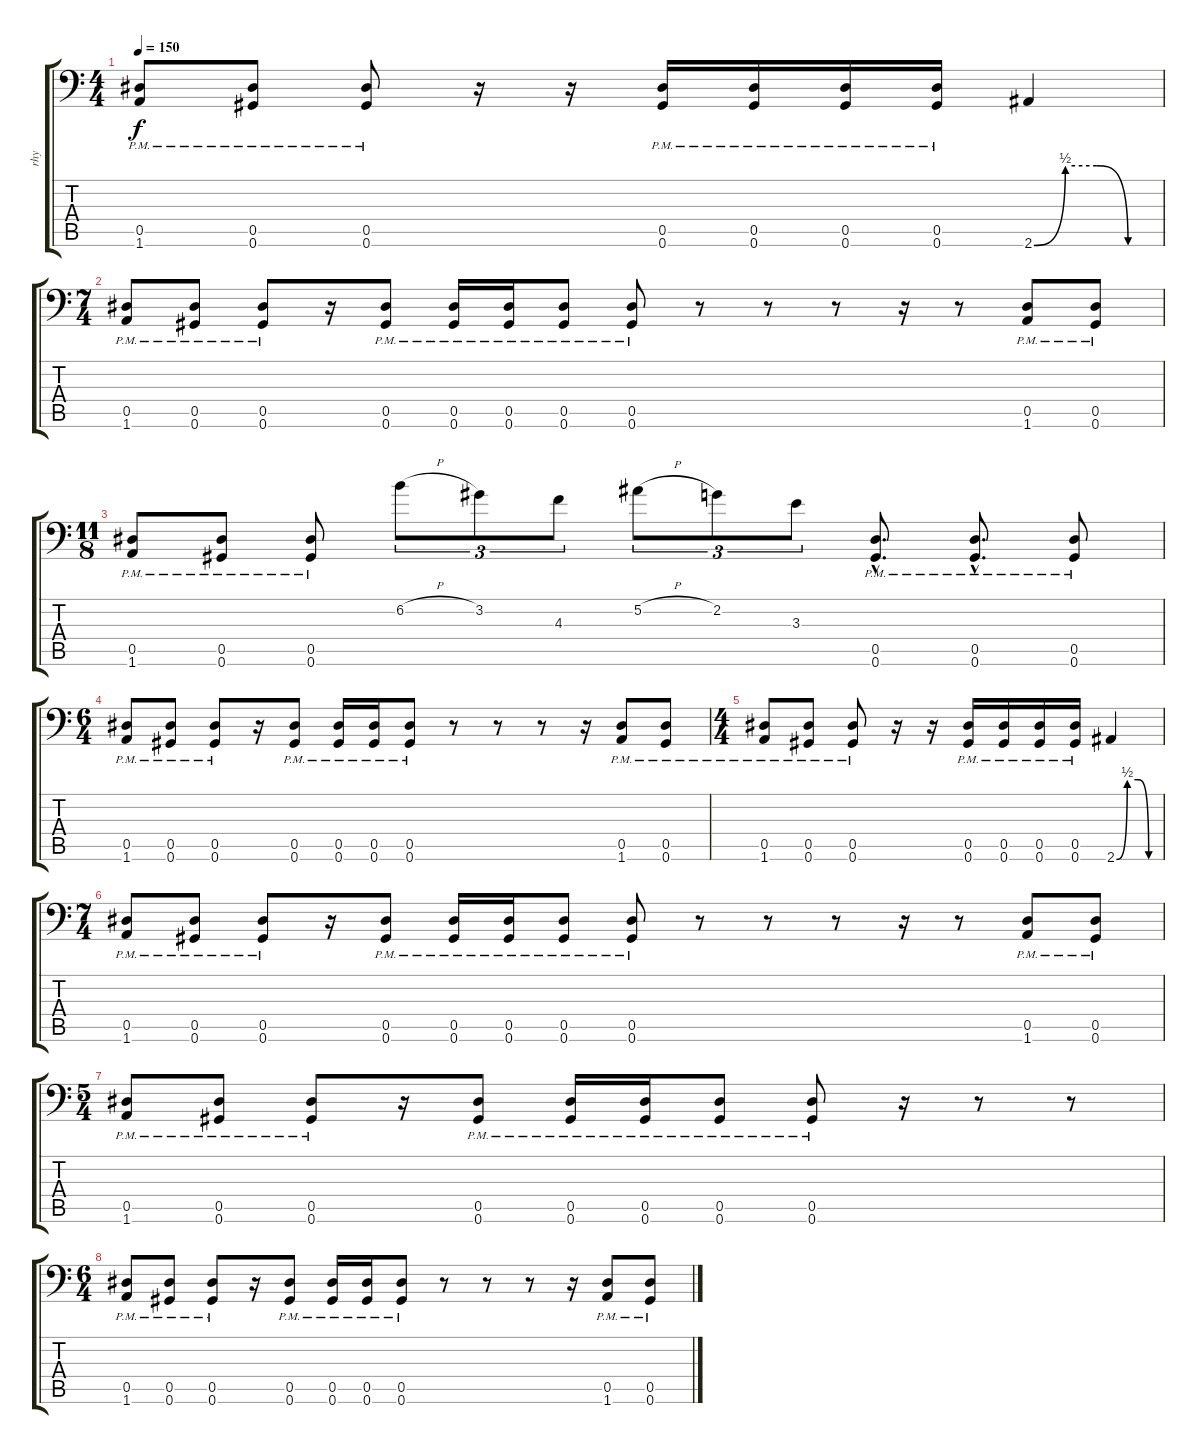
\track ("rhy" "rhy") {instrument distortionguitar}
\staff {score tabs}
\tuning (Bb3 F3 Db3 Ab2 Eb2 Ab1) {hide}
\ts (4 4)
\tempo 150
\clef f4
\ks c
(0.5{pm} 1.6{pm}).8{dy f} (0.5{pm} 0.6{pm}).8 (0.5{pm} 0.6{pm}).8 r.16 r.16 (0.5{pm} 0.6{pm}).16 (0.5{pm} 0.6{pm}).16 (0.5{pm} 0.6{pm}).16 (0.5{pm} 0.6{pm}).16 2.6{be (custom 0 0 15 2 30 2 45 0 60 0)}.4 |
\ts (7 4)
(0.5{pm} 1.6{pm}).8 (0.5{pm} 0.6{pm}).8 (0.5{pm} 0.6{pm}).8 r.16 (0.5{pm} 0.6{pm}).8 (0.5{pm} 0.6{pm}).16 (0.5{pm} 0.6{pm}).16 (0.5{pm} 0.6{pm}).8 (0.5{pm} 0.6{pm}).8 r.8 r.8 r.8 r.16 r.8 (0.5{pm} 1.6{pm}).8 (0.5{pm} 0.6{pm}).8 |
\ts (11 8)
(0.5{pm} 1.6{pm}).8 (0.5{pm} 0.6{pm}).8 (0.5{pm} 0.6{pm}).8 6.2{h}.8{tu (3 2)} 3.2.8{tu (3 2)} 4.3.8{tu (3 2)} 5.2{h}.8{tu (3 2)} 2.2.8{tu (3 2)} 3.3.8{tu (3 2)} (0.5{hac pm} 0.6{hac pm}).8{d} (0.5{hac pm} 0.6{hac pm}).8{d} (0.5{pm} 0.6{pm}).8 |
\ts (6 4)
(0.5{pm} 1.6{pm}).8 (0.5{pm} 0.6{pm}).8 (0.5{pm} 0.6{pm}).8 r.16 (0.5{pm} 0.6{pm}).8 (0.5{pm} 0.6{pm}).16 (0.5{pm} 0.6{pm}).16 (0.5{pm} 0.6{pm}).8 r.8 r.8 r.8 r.16 (0.5{pm} 1.6{pm}).8 (0.5{pm} 0.6{pm}).8 |
\ts (4 4)
(0.5{pm} 1.6{pm}).8 (0.5{pm} 0.6{pm}).8 (0.5{pm} 0.6{pm}).8 r.16 r.16 (0.5{pm} 0.6{pm}).16 (0.5{pm} 0.6{pm}).16 (0.5{pm} 0.6{pm}).16 (0.5{pm} 0.6{pm}).16 2.6{be (custom 0 0 15 2 30 2 45 0 60 0)}.4 |
\ts (7 4)
(0.5{pm} 1.6{pm}).8 (0.5{pm} 0.6{pm}).8 (0.5{pm} 0.6{pm}).8 r.16 (0.5{pm} 0.6{pm}).8 (0.5{pm} 0.6{pm}).16 (0.5{pm} 0.6{pm}).16 (0.5{pm} 0.6{pm}).8 (0.5{pm} 0.6{pm}).8 r.8 r.8 r.8 r.16 r.8 (0.5{pm} 1.6{pm}).8 (0.5{pm} 0.6{pm}).8 |
\ts (5 4)
(0.5{pm} 1.6{pm}).8 (0.5{pm} 0.6{pm}).8 (0.5{pm} 0.6{pm}).8 r.16 (0.5{pm} 0.6{pm}).8 (0.5{pm} 0.6{pm}).16 (0.5{pm} 0.6{pm}).16 (0.5{pm} 0.6{pm}).8 (0.5{pm} 0.6{pm}).8 r.16 r.8 r.8 |
\ts (6 4)
(0.5{pm} 1.6{pm}).8 (0.5{pm} 0.6{pm}).8 (0.5{pm} 0.6{pm}).8 r.16 (0.5{pm} 0.6{pm}).8 (0.5{pm} 0.6{pm}).16 (0.5{pm} 0.6{pm}).16 (0.5{pm} 0.6{pm}).8 r.8 r.8 r.8 r.16 (0.5{pm} 1.6{pm}).8 (0.5{pm} 0.6{pm}).8
